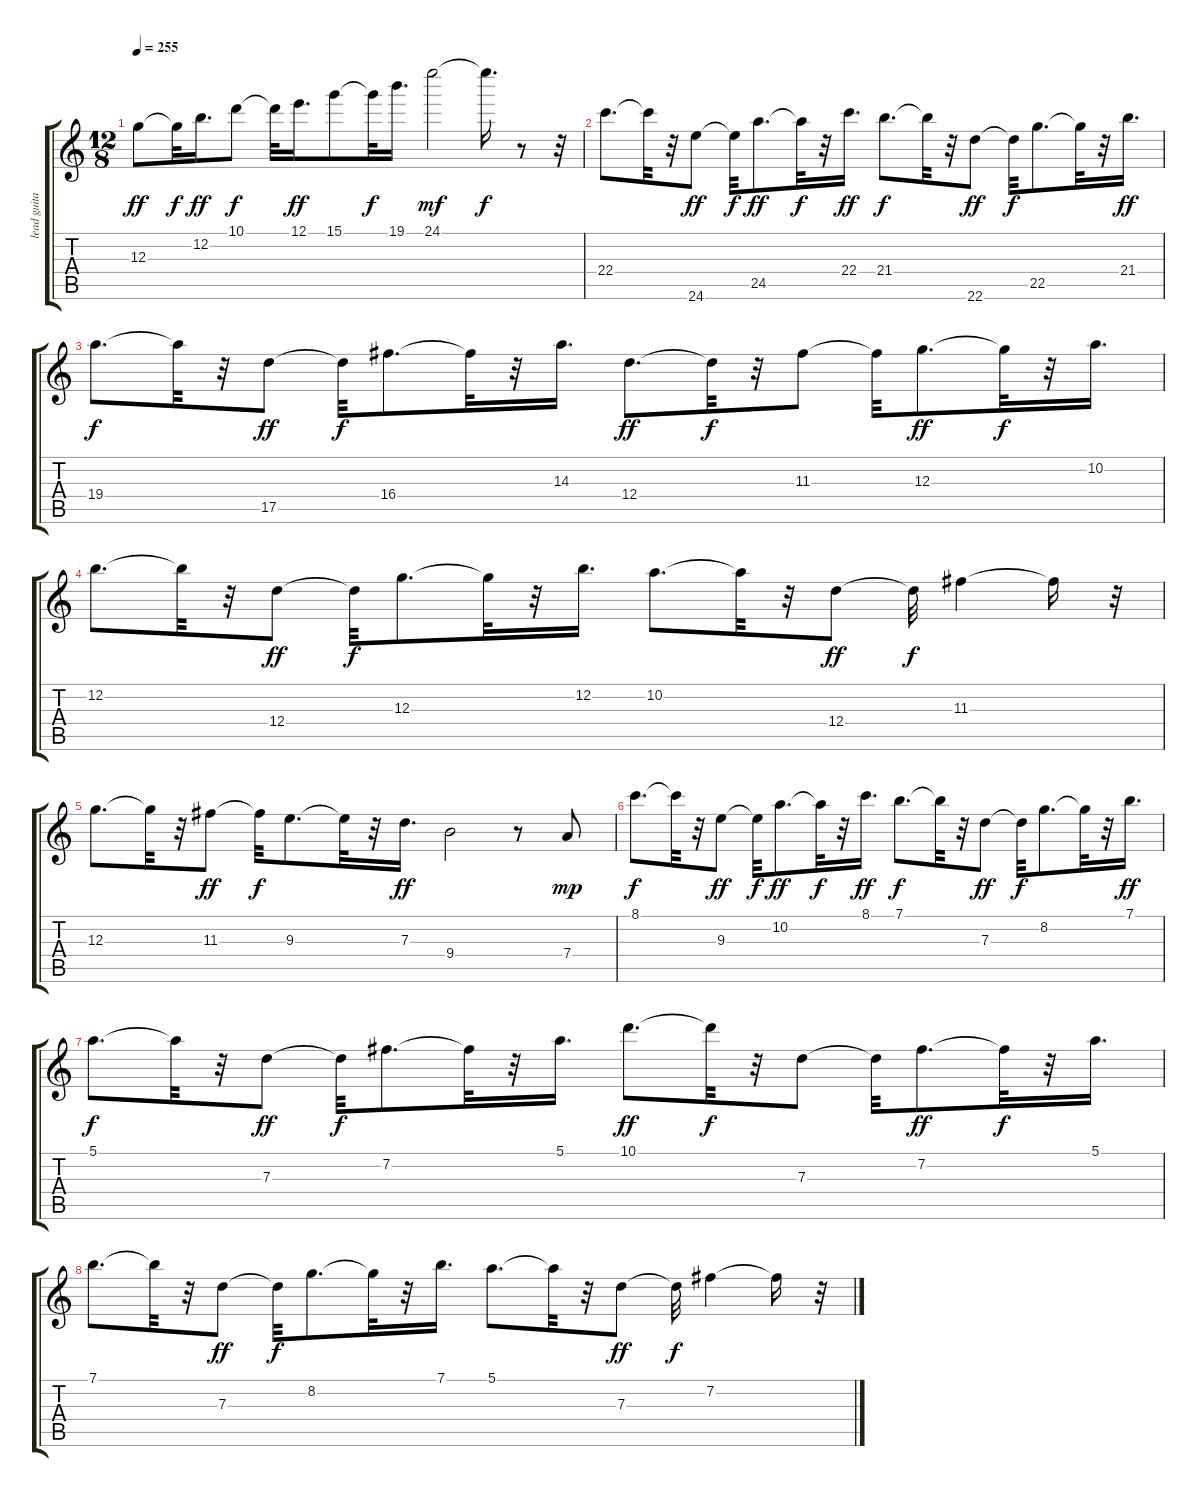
\track ("lead guitar         " "lead guita") {instrument overdrivenguitar}
\staff {score tabs}
\tuning (E4 B3 G3 D3 A2 E2) {hide}
\ts (12 8)
\tempo 255
\clef g2
\ks c
12.3.8{dy ff} 12.3{t}.32{dy f} 12.2.16{d dy ff} 10.1.8{dy f} 10.1{t}.32 12.1.16{d dy ff} 15.1.8 15.1{t}.32{dy f} 19.1.16{d} 24.1.2{dy mf} 24.1{t}.16{d dy f} r.8 r.32 |
22.4.8{d} 22.4{t}.32 r.32 24.6.8{dy ff} 24.6{t}.32{dy f} 24.5.8{d dy ff} 24.5{t}.32{dy f} r.32 22.4.16{d dy ff} 21.4.8{d dy f} 21.4{t}.32 r.32 22.6.8{dy ff} 22.6{t}.32{dy f} 22.5.8{d} 22.5{t}.32 r.32 21.4.16{d dy ff} |
19.4.8{d dy f} 19.4{t}.32 r.32 17.5.8{dy ff} 17.5{t}.32{dy f} 16.4.8{d} 16.4{t}.32 r.32 14.3.16{d} 12.4.8{d dy ff} 12.4{t}.32{dy f} r.32 11.3.8 11.3{t}.32 12.3.8{d dy ff} 12.3{t}.32{dy f} r.32 10.2.16{d} |
12.2.8{d} 12.2{t}.32 r.32 12.4.8{dy ff} 12.4{t}.32{dy f} 12.3.8{d} 12.3{t}.32 r.32 12.2.16{d} 10.2.8{d} 10.2{t}.32 r.32 12.4.8{dy ff} 12.4{t}.32{dy f} 11.3.4 11.3{t}.16 r.32 |
12.3.8{d} 12.3{t}.32 r.32 11.3.8{dy ff} 11.3{t}.32{dy f} 9.3.8{d} 9.3{t}.32 r.32 7.3.16{d dy ff} 9.4.2 r.8 7.4.8{dy mp} |
8.1.8{d dy f} 8.1{t}.32 r.32 9.3.8{dy ff} 9.3{t}.32{dy f} 10.2.8{d dy ff} 10.2{t}.32{dy f} r.32 8.1.16{d dy ff} 7.1.8{d dy f} 7.1{t}.32 r.32 7.3.8{dy ff} 7.3{t}.32{dy f} 8.2.8{d} 8.2{t}.32 r.32 7.1.16{d dy ff} |
5.1.8{d dy f} 5.1{t}.32 r.32 7.3.8{dy ff} 7.3{t}.32{dy f} 7.2.8{d} 7.2{t}.32 r.32 5.1.16{d} 10.1.8{d dy ff} 10.1{t}.32{dy f} r.32 7.3.8 7.3{t}.32 7.2.8{d dy ff} 7.2{t}.32{dy f} r.32 5.1.16{d} |
7.1.8{d} 7.1{t}.32 r.32 7.3.8{dy ff} 7.3{t}.32{dy f} 8.2.8{d} 8.2{t}.32 r.32 7.1.16{d} 5.1.8{d} 5.1{t}.32 r.32 7.3.8{dy ff} 7.3{t}.32{dy f} 7.2.4 7.2{t}.16 r.32
